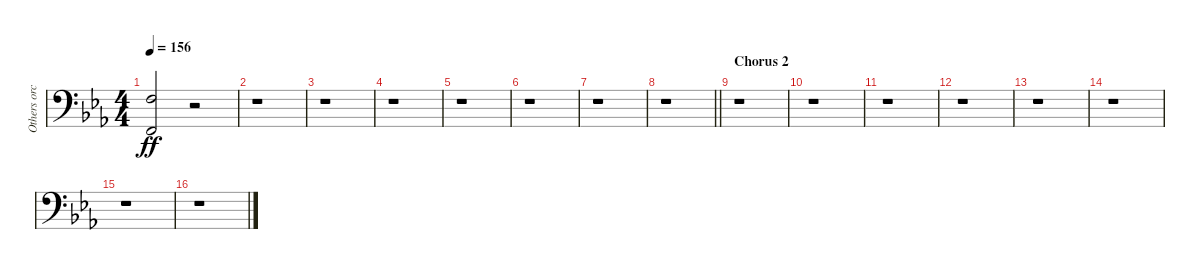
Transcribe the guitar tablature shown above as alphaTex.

\track ("Others orchestral" "Others orc") {instrument orchestrahit}
\staff {score}
\tuning (E4 B3 G3 D3 A2 E2 F1) {hide}
\ts (4 4)
\tempo 156
\clef f4
\ks cminor
(3.4 1.6).2{dy ff} r.2 |
r.1 |
r.1 |
r.1 |
r.1 |
r.1 |
r.1 |
\barLineRight lightlight
r.1 |
\section ("" "Chorus 2")
r.1 |
r.1 |
r.1 |
r.1 |
r.1 |
r.1 |
r.1 |
r.1
